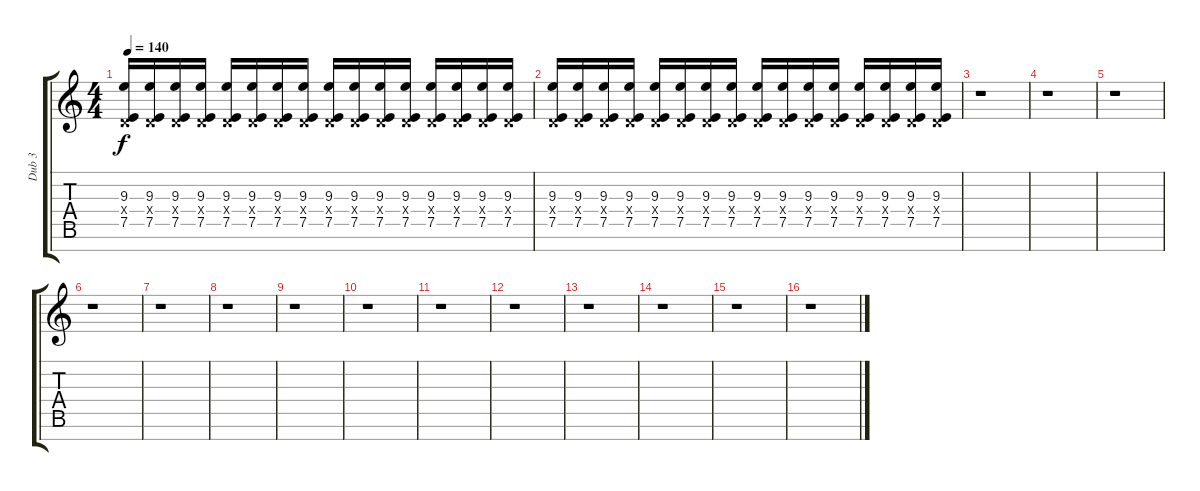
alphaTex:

\track ("Dub 3" "Dub 3") {instrument distortionguitar}
\staff {score tabs}
\tuning (E4 B3 G3 D3 A2 E2 B1) {hide}
\ts (4 4)
\tempo 140
\clef g2
\ks c
(9.3 0.4{x} 7.5).16{dy f} (9.3 0.4{x} 7.5).16 (9.3 0.4{x} 7.5).16 (9.3 0.4{x} 7.5).16 (9.3 0.4{x} 7.5).16 (9.3 0.4{x} 7.5).16 (9.3 0.4{x} 7.5).16 (9.3 0.4{x} 7.5).16 (9.3 0.4{x} 7.5).16 (9.3 0.4{x} 7.5).16 (9.3 0.4{x} 7.5).16 (9.3 0.4{x} 7.5).16 (9.3 0.4{x} 7.5).16 (9.3 0.4{x} 7.5).16 (9.3 0.4{x} 7.5).16 (9.3 0.4{x} 7.5).16 |
(9.3 0.4{x} 7.5).16 (9.3 0.4{x} 7.5).16 (9.3 0.4{x} 7.5).16 (9.3 0.4{x} 7.5).16 (9.3 0.4{x} 7.5).16 (9.3 0.4{x} 7.5).16 (9.3 0.4{x} 7.5).16 (9.3 0.4{x} 7.5).16 (9.3 0.4{x} 7.5).16 (9.3 0.4{x} 7.5).16 (9.3 0.4{x} 7.5).16 (9.3 0.4{x} 7.5).16 (9.3 0.4{x} 7.5).16 (9.3 0.4{x} 7.5).16 (9.3 0.4{x} 7.5).16 (9.3 0.4{x} 7.5).16 |
r.1 |
r.1 |
r.1 |
r.1 |
r.1 |
r.1 |
r.1 |
r.1 |
r.1 |
r.1 |
r.1 |
r.1 |
r.1 |
r.1
